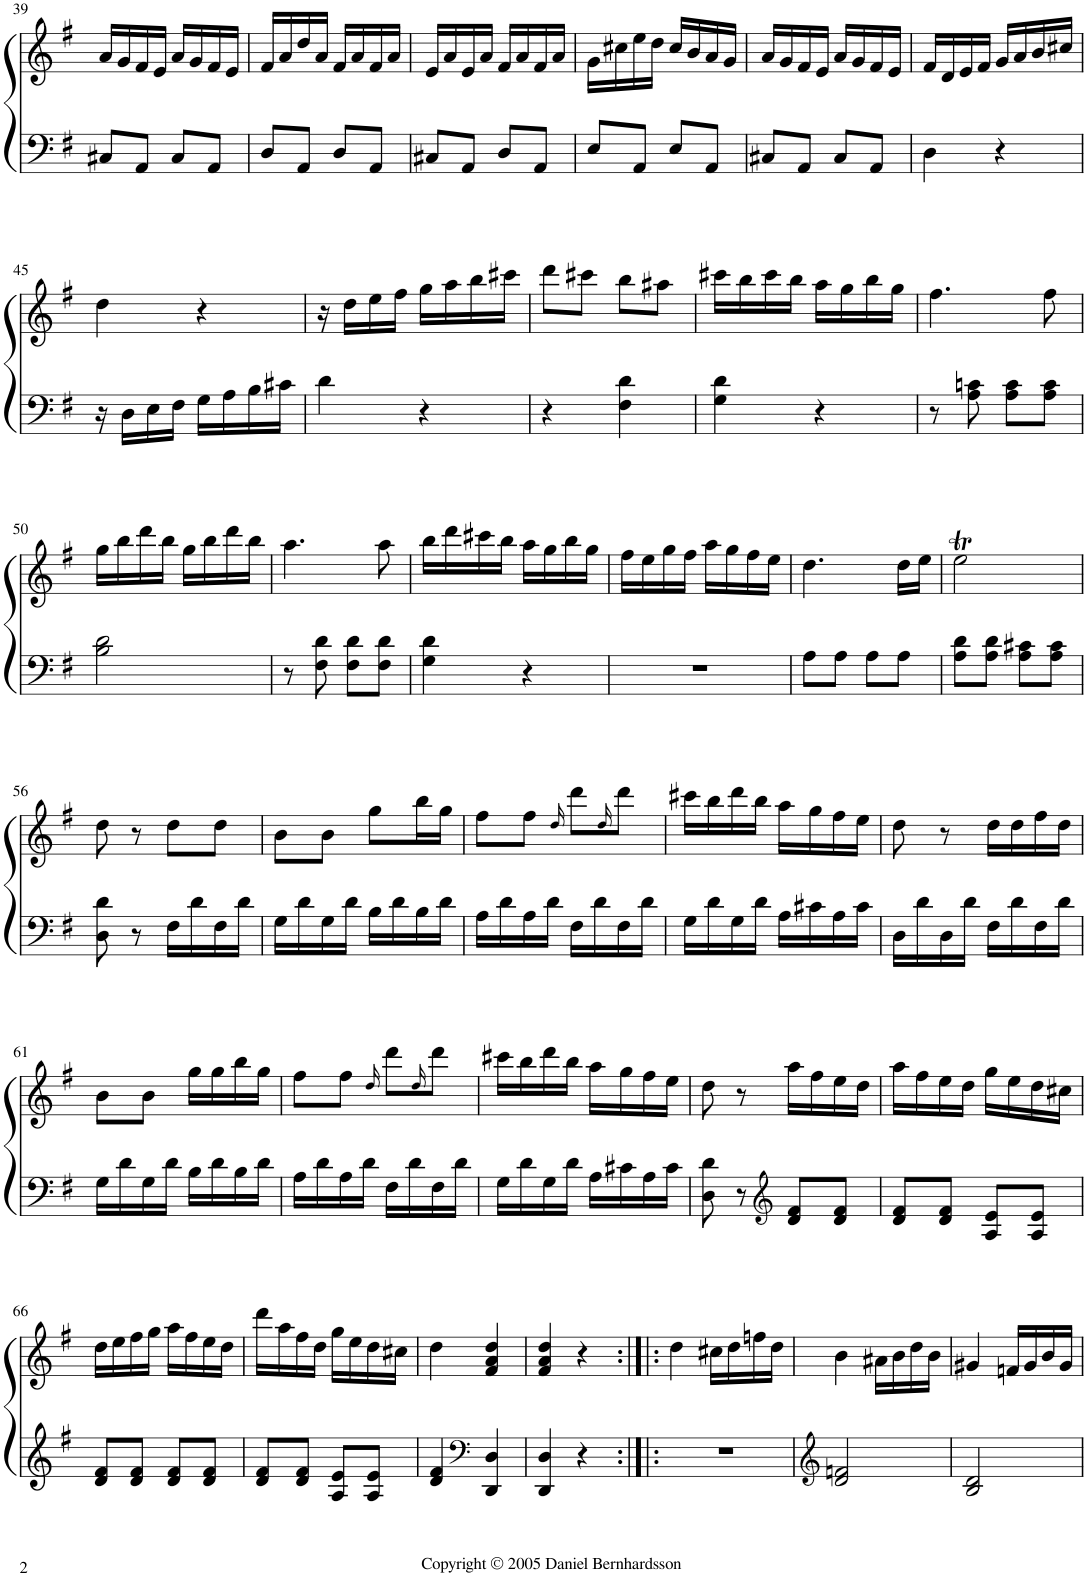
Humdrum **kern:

**kern	**kern
*part1	*part1
*staff2	*staff1
*I"Piano	*
*I'Pno.	*
!!LO:PB:g=z
*clefF4	*clefG2
*k[f#]	*k[f#]
*G:	*G:
*M2/4	*M2/4
=39	=39
8C#X/L	16a/LL
.	16g/
8AA/J	16f#/
.	16e/JJ
8C#/L	16a/LL
.	16g/
8AA/J	16f#/
.	16e/JJ
=40	=40
8D/L	16f#/LL
.	16a/
8AA/J	16dd/
.	16a/JJ
8D/L	16f#/LL
.	16a/
8AA/J	16f#/
.	16a/JJ
=41	=41
8C#X/L	16e/LL
.	16a/
8AA/J	16e/
.	16a/JJ
8D/L	16f#/LL
.	16a/
8AA/J	16f#/
.	16a/JJ
=42	=42
8E/L	16g\LL
.	16cc#X\
8AA/J	16ee\
.	16dd\JJ
8E/L	16cc#/LL
.	16b/
8AA/J	16a/
.	16g/JJ
=43	=43
8C#X/L	16a/LL
.	16g/
8AA/J	16f#/
.	16e/JJ
8C#/L	16a/LL
.	16g/
8AA/J	16f#/
.	16e/JJ
=44	=44
4D\	16f#/LL
.	16d/
.	16e/
.	16f#/JJ
4r	16g/LL
.	16a/
.	16b/
.	16cc#X/JJ
!!LO:LB:g=z
=45	=45
16r	4dd\
16D\LL	.
16E\	.
16F#\JJ	.
16G\LL	4r
16A\	.
16B\	.
16c#X\JJ	.
=46	=46
4d\	16r
.	16dd\LL
.	16ee\
.	16ff#\JJ
4r	16gg\LL
.	16aa\
.	16bb\
.	16ccc#X\JJ
=47	=47
4r	8ddd\L
.	8ccc#X\J
4F#\ 4d\	8bb\L
.	8aa#X\J
=48	=48
4G\ 4d\	16ccc#X\LL
.	16bb\
.	16ccc#\
.	16bb\JJ
4r	16aa\LL
.	16gg\
.	16bb\
.	16gg\JJ
=49	=49
8r	4.ff#\
8A\ 8cn\	.
8A\ 8c\L	.
8A\ 8c\J	8ff#\
!!LO:LB:g=z
=50	=50
2B\ 2d\	16gg\LL
.	16bb\
.	16ddd\
.	16bb\JJ
.	16gg\LL
.	16bb\
.	16ddd\
.	16bb\JJ
=51	=51
8r	4.aa\
8F#\ 8d\	.
8F#\ 8d\L	.
8F#\ 8d\J	8aa\
=52	=52
4G\ 4d\	16bb\LL
.	16ddd\
.	16ccc#X\
.	16bb\JJ
4r	16aa\LL
.	16gg\
.	16bb\
.	16gg\JJ
=53	=53
2r	16ff#\LL
.	16ee\
.	16gg\
.	16ff#\JJ
.	16aa\LL
.	16gg\
.	16ff#\
.	16ee\JJ
=54	=54
8A\L	4.dd\
8A\J	.
8A\L	.
8A\J	16dd\LL
.	16ee\JJ
=55	=55
8A\ 8d\L	2eeT\
8A\ 8d\J	.
8A\ 8c#X\L	.
8A\ 8c#\J	.
!!LO:LB:g=z
=56	=56
8D\ 8d\	8dd\
8r	8r
16F#\LL	8dd\L
16d\	.
16F#\	8dd\J
16d\JJ	.
=57	=57
16G\LL	8b\L
16d\	.
16G\	8b\J
16d\JJ	.
16B\LL	8gg\L
16d\	.
16B\	16bb\L
16d\JJ	16gg\JJ
=58	=58
16A\LL	8ff#\L
16d\	.
16A\	8ff#\J
16d\JJ	.
.	16qdd/
16F#\LL	8ddd\L
16d\	.
.	16qdd/
16F#\	8ddd\J
16d\JJ	.
=59	=59
16G\LL	16ccc#X\LL
16d\	16bb\
16G\	16ddd\
16d\JJ	16bb\JJ
16A\LL	16aa\LL
16c#X\	16gg\
16A\	16ff#\
16c#\JJ	16ee\JJ
=60	=60
16D\LL	8dd\
16d\	.
16D\	8r
16d\JJ	.
16F#\LL	16dd\LL
16d\	16dd\
16F#\	16ff#\
16d\JJ	16dd\JJ
!!LO:LB:g=z
=61	=61
16G\LL	8b\L
16d\	.
16G\	8b\J
16d\JJ	.
16B\LL	16gg\LL
16d\	16gg\
16B\	16bb\
16d\JJ	16gg\JJ
=62	=62
16A\LL	8ff#\L
16d\	.
16A\	8ff#\J
16d\JJ	.
.	16qdd/
16F#\LL	8ddd\L
16d\	.
.	16qdd/
16F#\	8ddd\J
16d\JJ	.
=63	=63
16G\LL	16ccc#X\LL
16d\	16bb\
16G\	16ddd\
16d\JJ	16bb\JJ
16A\LL	16aa\LL
16c#X\	16gg\
16A\	16ff#\
16c#\JJ	16ee\JJ
=64	=64
8D\ 8d\	8dd\
8r	8r
*clefG2	*
8d/ 8f#/L	16aa\LL
.	16ff#\
8d/ 8f#/J	16ee\
.	16dd\JJ
=65	=65
8d/ 8f#/L	16aa\LL
.	16ff#\
8d/ 8f#/J	16ee\
.	16dd\JJ
8A/ 8e/L	16gg\LL
.	16ee\
8A/ 8e/J	16dd\
.	16cc#X\JJ
!!LO:LB:g=z
=66	=66
8d/ 8f#/L	16dd\LL
.	16ee\
8d/ 8f#/J	16ff#\
.	16gg\JJ
8d/ 8f#/L	16aa\LL
.	16ff#\
8d/ 8f#/J	16ee\
.	16dd\JJ
=67	=67
8d/ 8f#/L	16ddd\LL
.	16aa\
8d/ 8f#/J	16ff#\
.	16dd\JJ
8A/ 8e/L	16gg\LL
.	16ee\
8A/ 8e/J	16dd\
.	16cc#X\JJ
=68	=68
4d/ 4f#/	4dd\
*clefF4	*
4DD/ 4D/	4f#/ 4a/ 4dd/
=69	=69
4DD/ 4D/	4f#/ 4a/ 4dd/
4r	4r
=70:|!|:	=70:|!|:
2r	4dd\
.	16cc#X\LL
.	16dd\
.	16ffn\
.	16dd\JJ
=71	=71
*clefG2	*
2d/ 2fn/	4b\
.	16a#X\LL
.	16b\
.	16dd\
.	16b\JJ
=72	=72
2B/ 2d/	4g#X/
.	16fn/LL
.	16g#/
.	16b/
.	16g#/JJ
=	=
*-	*-
